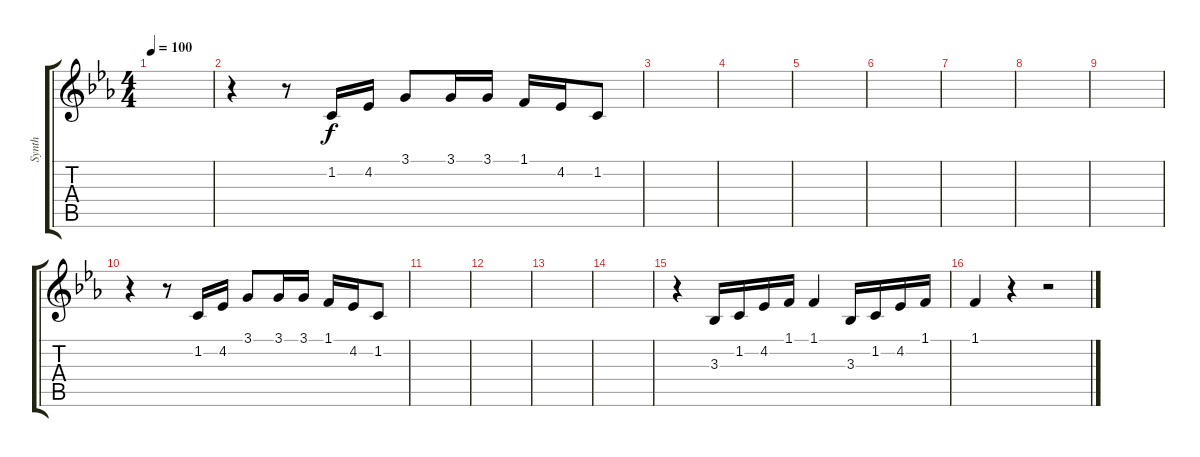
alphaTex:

\track ("Synth" "Synth") {instrument lead1square}
\staff {score tabs}
\tuning (E4 B3 G3 D3 A2 E2) {hide}
\ts (4 4)
\tempo 100
\clef g2
\ks eb
|
r.4 r.8 1.2.16 4.2.16 3.1.8 3.1.16 3.1.16 1.1.16 4.2.16 1.2.8 |
|
|
|
|
|
|
|
r.4 r.8 1.2.16 4.2.16 3.1.8 3.1.16 3.1.16 1.1.16 4.2.16 1.2.8 |
|
|
|
|
r.4 3.3.16 1.2.16 4.2.16 1.1.16 1.1.4 3.3.16 1.2.16 4.2.16 1.1.16 |
1.1.4 r.4 r.2
